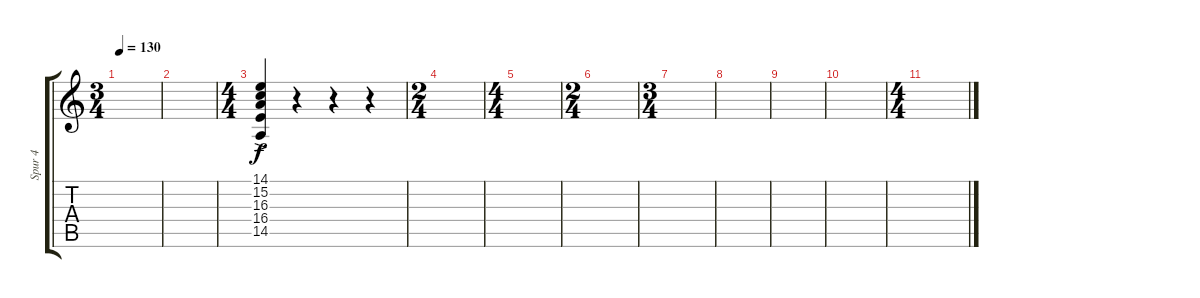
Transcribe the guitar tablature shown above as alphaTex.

\track ("Spur 4" "Spur 4") {instrument trumpet}
\staff {score tabs}
\tuning (D4 A3 F3 C3 G2 D2) {hide}
\ts (3 4)
\tempo 130
\clef g2
\ks c
|
|
\ts (4 4)
(14.1 15.2 16.3 16.4{ac} 14.5).4 r.4 r.4 r.4 |
\ts (2 4)
|
\ts (4 4)
|
\ts (2 4)
|
\ts (3 4)
|
|
|
|
\ts (4 4)
